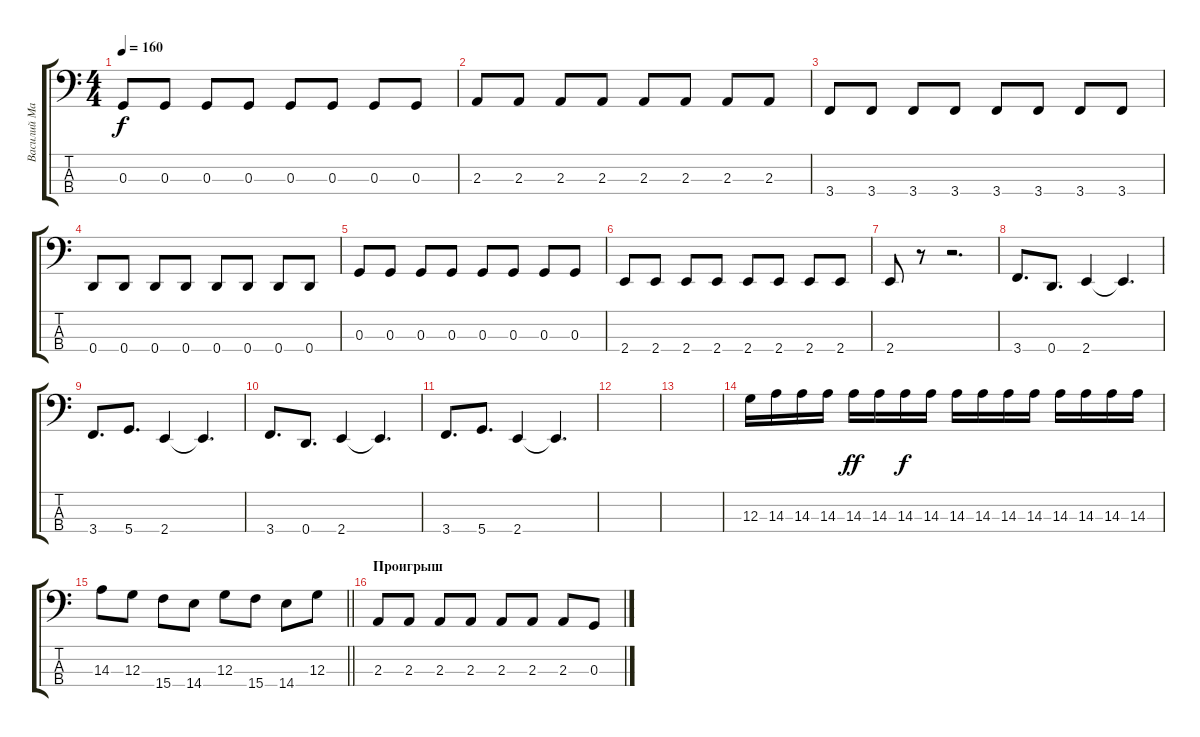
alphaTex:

\track ("Василий Марченко" "Василий Ма") {instrument electricbassfinger}
\staff {score tabs}
\tuning (F2 C2 G1 D1) {hide}
\ts (4 4)
\tempo 160
\clef f4
\ks c
0.3.8{dy f} 0.3.8 0.3.8 0.3.8 0.3.8 0.3.8 0.3.8 0.3.8 |
2.3.8 2.3.8 2.3.8 2.3.8 2.3.8 2.3.8 2.3.8 2.3.8 |
3.4.8 3.4.8 3.4.8 3.4.8 3.4.8 3.4.8 3.4.8 3.4.8 |
0.4.8 0.4.8 0.4.8 0.4.8 0.4.8 0.4.8 0.4.8 0.4.8 |
0.3.8 0.3.8 0.3.8 0.3.8 0.3.8 0.3.8 0.3.8 0.3.8 |
2.4.8 2.4.8 2.4.8 2.4.8 2.4.8 2.4.8 2.4.8 2.4.8 |
2.4.8 r.8 r.2{d} |
3.4.8{d} 0.4.8{d} 2.4.4 2.4{t}.4{d} |
3.4.8{d} 5.4.8{d} 2.4.4 2.4{t}.4{d} |
3.4.8{d} 0.4.8{d} 2.4.4 2.4{t}.4{d} |
3.4.8{d} 5.4.8{d} 2.4.4 2.4{t}.4{d} |
|
|
12.3.16 14.3.16 14.3.16 14.3.16 14.3.16{dy ff} 14.3.16 14.3.16{dy f} 14.3.16 14.3.16 14.3.16 14.3.16 14.3.16 14.3.16 14.3.16 14.3.16 14.3.16 |
\barLineRight lightlight
14.3.8 12.3.8 15.4.8 14.4.8 12.3.8 15.4.8 14.4.8 12.3.8 |
\section ("" "Проигрыш")
2.3.8 2.3.8 2.3.8 2.3.8 2.3.8 2.3.8 2.3.8 0.3.8
